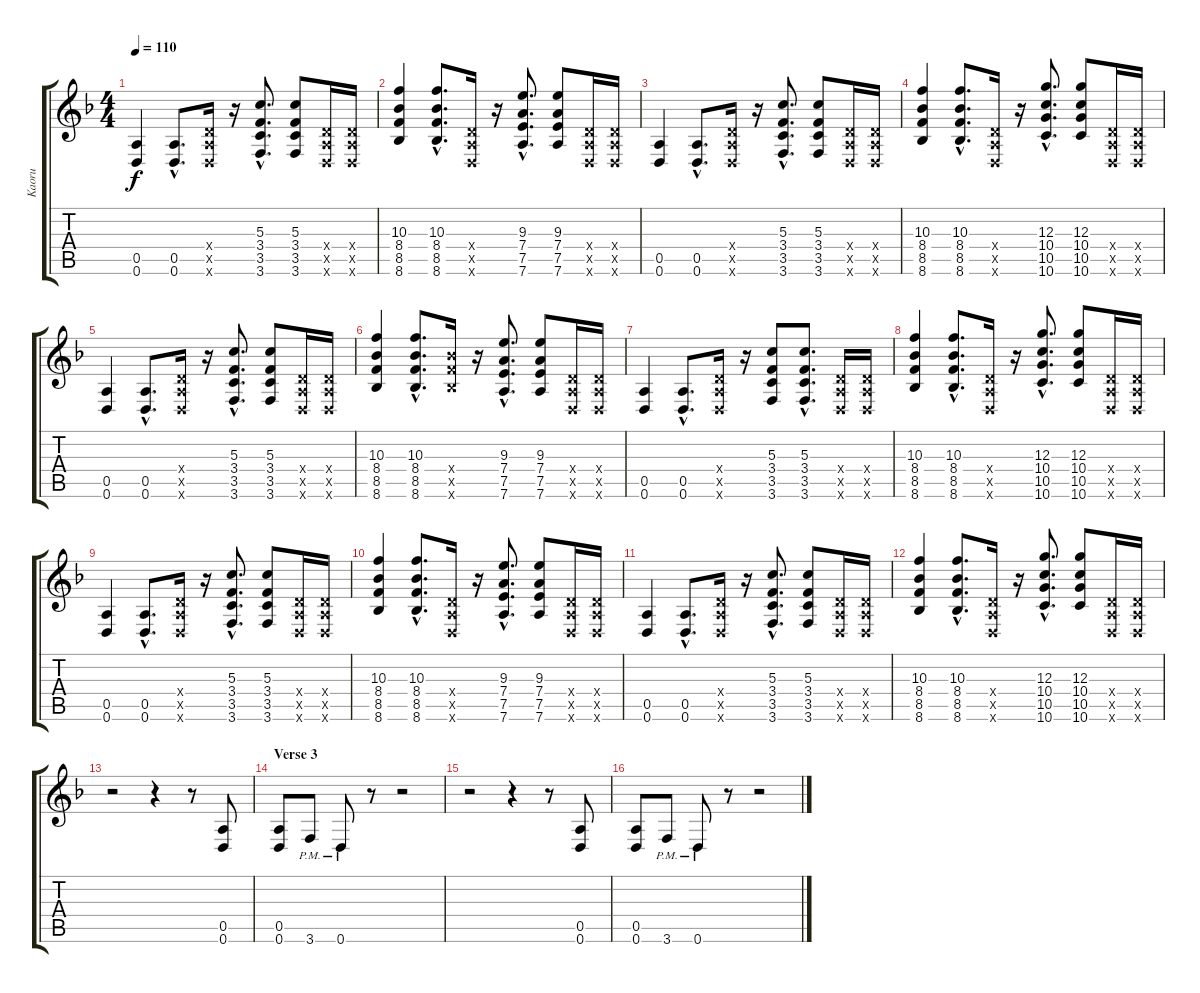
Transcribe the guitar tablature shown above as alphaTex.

\track ("Kaoru" "Kaoru") {instrument distortionguitar}
\staff {score tabs}
\tuning (E4 B3 G3 D3 A2 D2) {hide}
\ts (4 4)
\tempo 110
\clef g2
\ks f
(0.5 0.6).4{dy f} (0.5{hac} 0.6{hac}).8{d} (0.4{x} 0.5{x} 0.6{x}).16 r.16 (5.3{hac} 3.4{hac} 3.5{hac} 3.6{hac}).8{d} (5.3 3.4 3.5 3.6).8 (0.4{x} 0.5{x} 0.6{x}).16 (0.4{x} 0.5{x} 0.6{x}).16 |
(10.3 8.4 8.5 8.6).4 (10.3{hac} 8.4{hac} 8.5{hac} 8.6{hac}).8{d} (0.4{x} 0.5{x} 0.6{x}).16 r.16 (9.3{hac} 7.4{hac} 7.5{hac} 7.6{hac}).8{d} (9.3 7.4 7.5 7.6).8 (0.4{x} 0.5{x} 0.6{x}).16 (0.4{x} 0.5{x} 0.6{x}).16 |
(0.5 0.6).4 (0.5{hac} 0.6{hac}).8{d} (0.4{x} 0.5{x} 0.6{x}).16 r.16 (5.3{hac} 3.4{hac} 3.5{hac} 3.6{hac}).8{d} (5.3 3.4 3.5 3.6).8 (0.4{x} 0.5{x} 0.6{x}).16 (0.4{x} 0.5{x} 0.6{x}).16 |
(10.3 8.4 8.5 8.6).4 (10.3{hac} 8.4{hac} 8.5{hac} 8.6{hac}).8{d} (0.4{x} 0.5{x} 0.6{x}).16 r.16 (12.3{hac} 10.4{hac} 10.5{hac} 10.6{hac}).8{d} (12.3 10.4 10.5 10.6).8 (0.4{x} 0.5{x} 0.6{x}).16 (0.4{x} 0.5{x} 0.6{x}).16 |
(0.5 0.6).4{instrument distortionguitar} (0.5{hac} 0.6{hac}).8{d} (0.4{x} 0.5{x} 0.6{x}).16 r.16 (5.3{hac} 3.4{hac} 3.5{hac} 3.6{hac}).8{d} (5.3 3.4 3.5 3.6).8 (0.4{x} 0.5{x} 0.6{x}).16 (0.4{x} 0.5{x} 0.6{x}).16 |
(10.3 8.4 8.5 8.6).4 (10.3{hac} 8.4{hac} 8.5{hac} 8.6{hac}).8{d} (8.4{x} 8.5{x} 8.6{x}).16 r.16 (9.3{hac} 7.4{hac} 7.5{hac} 7.6{hac}).8{d} (9.3 7.4 7.5 7.6).8 (0.4{x} 0.5{x} 0.6{x}).16 (0.4{x} 0.5{x} 0.6{x}).16 |
(0.5 0.6).4 (0.5{hac} 0.6{hac}).8{d} (0.4{x} 0.5{x} 0.6{x}).16 r.16 (5.3 3.4 3.5 3.6).8 (5.3{hac} 3.4{hac} 3.5{hac} 3.6{hac}).8{d} (0.4{x} 0.5{x} 0.6{x}).16 (0.4{x} 0.5{x} 0.6{x}).16 |
(10.3 8.4 8.5 8.6).4 (10.3{hac} 8.4{hac} 8.5{hac} 8.6{hac}).8{d} (0.4{x} 0.5{x} 0.6{x}).16 r.16 (12.3{hac} 10.4{hac} 10.5{hac} 10.6{hac}).8{d} (12.3 10.4 10.5 10.6).8 (0.4{x} 0.5{x} 0.6{x}).16 (0.4{x} 0.5{x} 0.6{x}).16 |
(0.5 0.6).4 (0.5{hac} 0.6{hac}).8{d} (0.4{x} 0.5{x} 0.6{x}).16 r.16 (5.3{hac} 3.4{hac} 3.5{hac} 3.6{hac}).8{d} (5.3 3.4 3.5 3.6).8 (0.4{x} 0.5{x} 0.6{x}).16 (0.4{x} 0.5{x} 0.6{x}).16 |
(10.3 8.4 8.5 8.6).4 (10.3{hac} 8.4{hac} 8.5{hac} 8.6{hac}).8{d} (0.4{x} 0.5{x} 0.6{x}).16 r.16 (9.3{hac} 7.4{hac} 7.5{hac} 7.6{hac}).8{d} (9.3 7.4 7.5 7.6).8 (0.4{x} 0.5{x} 0.6{x}).16 (0.4{x} 0.5{x} 0.6{x}).16 |
(0.5 0.6).4 (0.5{hac} 0.6{hac}).8{d} (0.4{x} 0.5{x} 0.6{x}).16 r.16 (5.3{hac} 3.4{hac} 3.5{hac} 3.6{hac}).8{d} (5.3 3.4 3.5 3.6).8 (0.4{x} 0.5{x} 0.6{x}).16 (0.4{x} 0.5{x} 0.6{x}).16 |
(10.3 8.4 8.5 8.6).4 (10.3{hac} 8.4{hac} 8.5{hac} 8.6{hac}).8{d} (0.4{x} 0.5{x} 0.6{x}).16 r.16 (12.3{hac} 10.4{hac} 10.5{hac} 10.6{hac}).8{d} (12.3 10.4 10.5 10.6).8 (0.4{x} 0.5{x} 0.6{x}).16 (0.4{x} 0.5{x} 0.6{x}).16 |
r.2 r.4 r.8 (0.5 0.6).8 |
\section ("" "Verse 3")
(0.5 0.6).8 3.6{pm}.8 0.6{pm}.8 r.8 r.2 |
r.2 r.4 r.8 (0.5 0.6).8 |
(0.5 0.6).8 3.6{pm}.8 0.6{pm}.8 r.8 r.2
